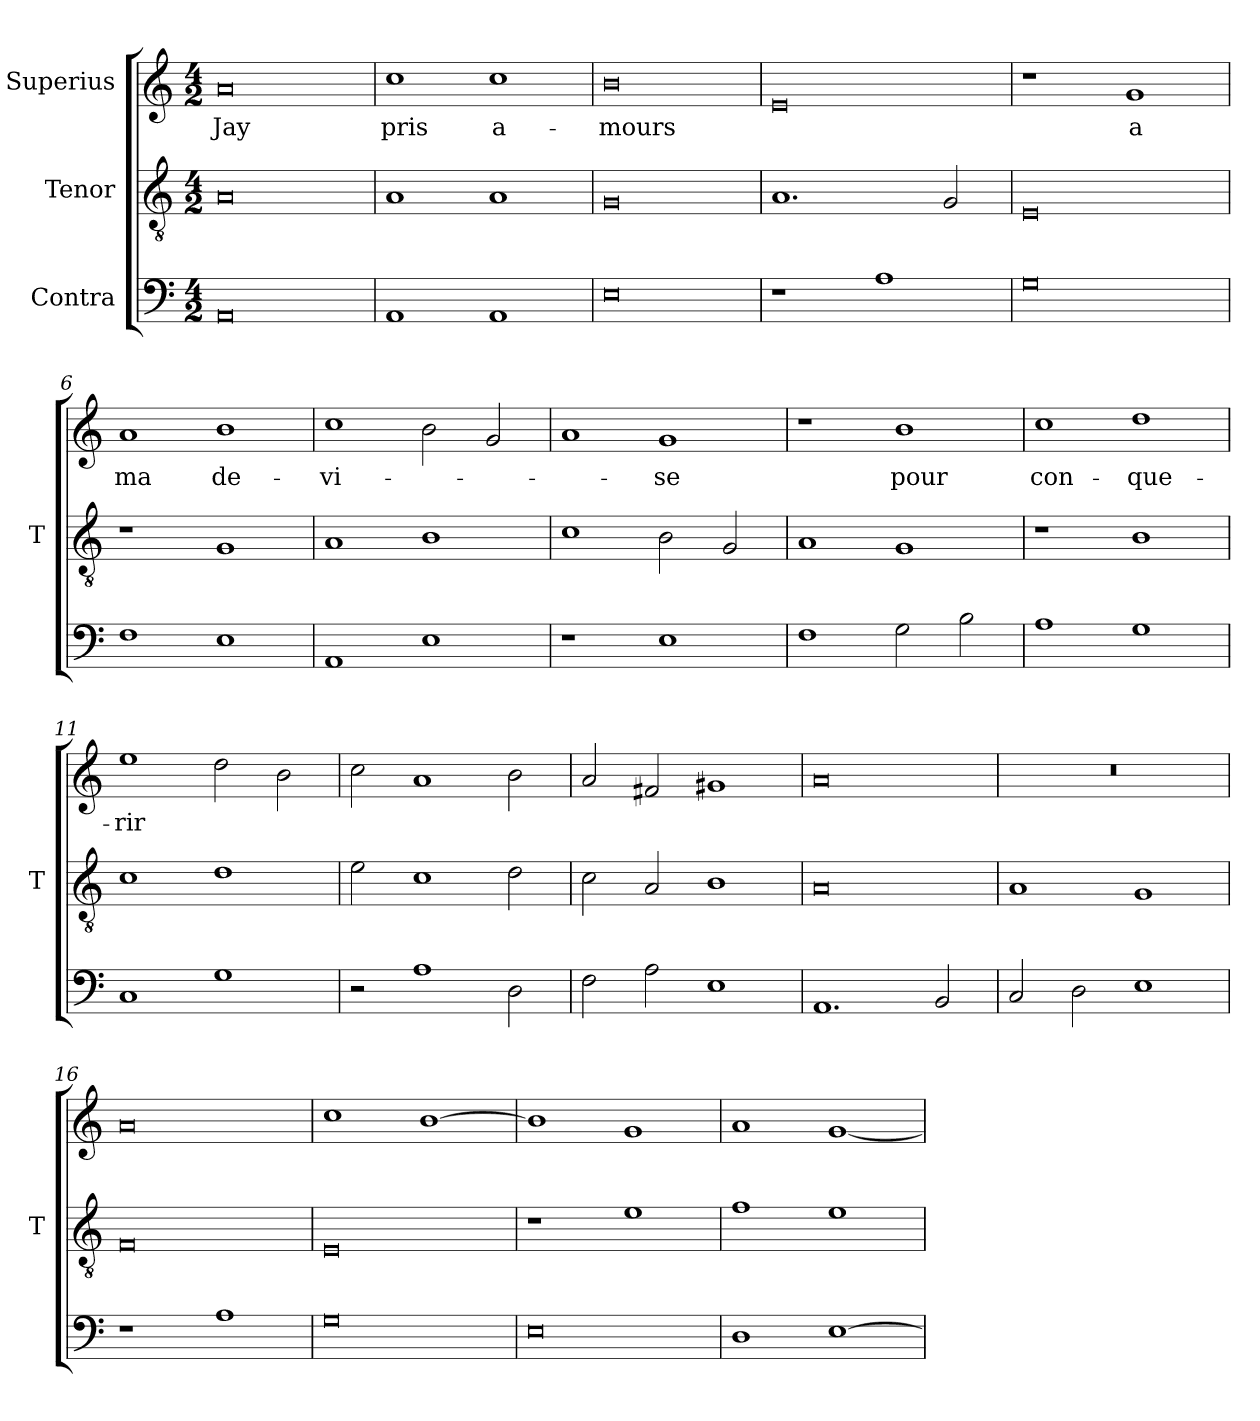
**kern	**kern	**kern	**text
*part3	*part2	*part1	*part1
*staff3	*staff2	*staff1	*staff1
*I"Contra	*I"Tenor	*I"Superius	*
*	*I'T	*	*
*clefF4	*clefGv2	*clefG2	*
*M4/2	*M4/2	*M4/2	*
=1	=1	=1	=1
0AA	0A	0a	-Jay
=2	=2	=2	=2
1AA	1A	1cc	-pris
1AA	1A	1cc	a-
=3	=3	=3	=3
0E	0G	0b	-mours
=4	=4	=4	=4
1r	1.A	0e	.
1A	.	.	.
.	2G	.	.
=5	=5	=5	=5
0G	0E	1r	.
.	.	1g	-a
=6	=6	=6	=6
1F	1r	1a	-ma
1E	1G	1b	de-
=7	=7	=7	=7
1AA	1A	1cc	-vi-
1E	1B	2b	.
.	.	2g	.
=8	=8	=8	=8
1r	1c	1a	.
1E	2B	1g	-se
.	2G	.	.
=9	=9	=9	=9
1F	1A	1r	.
2G	1G	1b	-pour
2B	.	.	.
=10	=10	=10	=10
1A	1r	1cc	con-
1G	1B	1dd	-que-
=11	=11	=11	=11
1C	1c	1ee	-rir
1G	1d	2dd	.
.	.	2b	.
=12	=12	=12	=12
2r	2e	2cc	.
1A	1c	1a	.
2D	2d	2b	.
=13	=13	=13	=13
2F	2c	2a	.
2A	2A	2f#X	.
1E	1B	1g#X	.
=14	=14	=14	=14
1.AA	0A	0a	.
2BB	.	.	.
=15	=15	=15	=15
2C	1A	0r	.
2D	.	.	.
1E	1G	.	.
=16	=16	=16	=16
1r	0F	0a	.
1A	.	.	.
=17	=17	=17	=17
0G	0E	1cc	.
.	.	[1b	.
=18	=18	=18	=18
0E	1r	1b]	.
.	1e	1g	.
=19	=19	=19	=19
1D	1f	1a	.
[1E	1e	[1g	.
=	=	=	=
*-	*-	*-	*-
